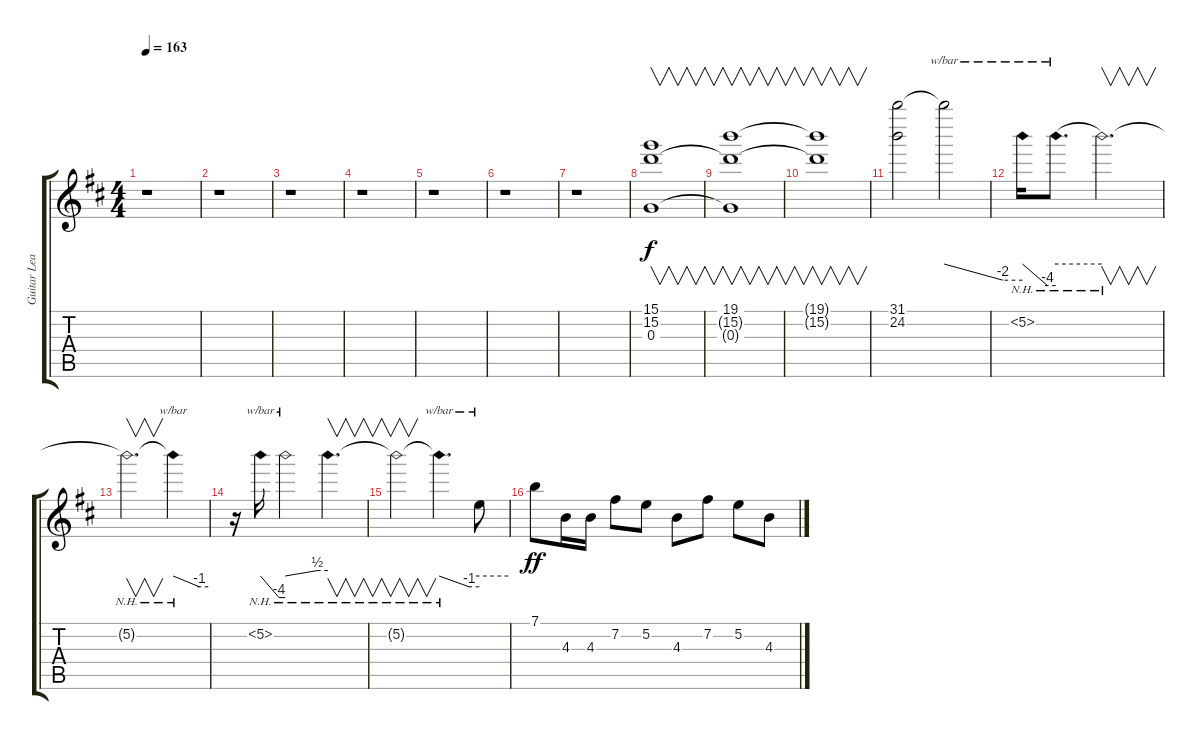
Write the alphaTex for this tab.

\track ("Guitar Lead" "Guitar Lea") {instrument overdrivenguitar}
\staff {score tabs}
\tuning (E4 B3 G3 D3 A2 E2) {hide}
\ts (4 4)
\tempo 163
\clef g2
\ks d
r.1{dy f} |
r.1 |
r.1 |
r.1 |
r.1 |
r.1 |
r.1 |
(15.1 15.2 0.3).1{v} |
(19.1 15.2{t} 0.3{t}).1{v} |
(19.1{t} 15.2{t}).1{v} |
(31.1 24.2).2 31.1{t}.2{tbe (custom default 0 0 45 -8 60 -8)} |
5.2{nh}.16{tbe (custom default 0 0 45 -16 60 -16)} 5.2{nh t}.8{d tbe (hold default 0 0 60 0)} 5.2{nh t}.2{v d} |
5.2{nh t}.2{v d} 5.2{nh t}.4{tbe (custom default 0 0 45 -4 60 -4)} |
r.16 5.2{nh}.16{tbe (custom default 0 0 45 -16 60 -16)} 5.2{nh t}.2{tbe (custom default 0 0 45 2 60 2)} 5.2{nh t}.4{v d} |
5.2{nh t}.2{v} 5.2{nh t}.4{d tbe (custom default 0 0 45 -4 60 -4)} 5.2{t}.8{tbe (hold default 0 0 60 0)} |
7.1.8{dy ff} 4.3.16 4.3.16 7.2.8 5.2.8 4.3.8 7.2.8 5.2.8 4.3.8
